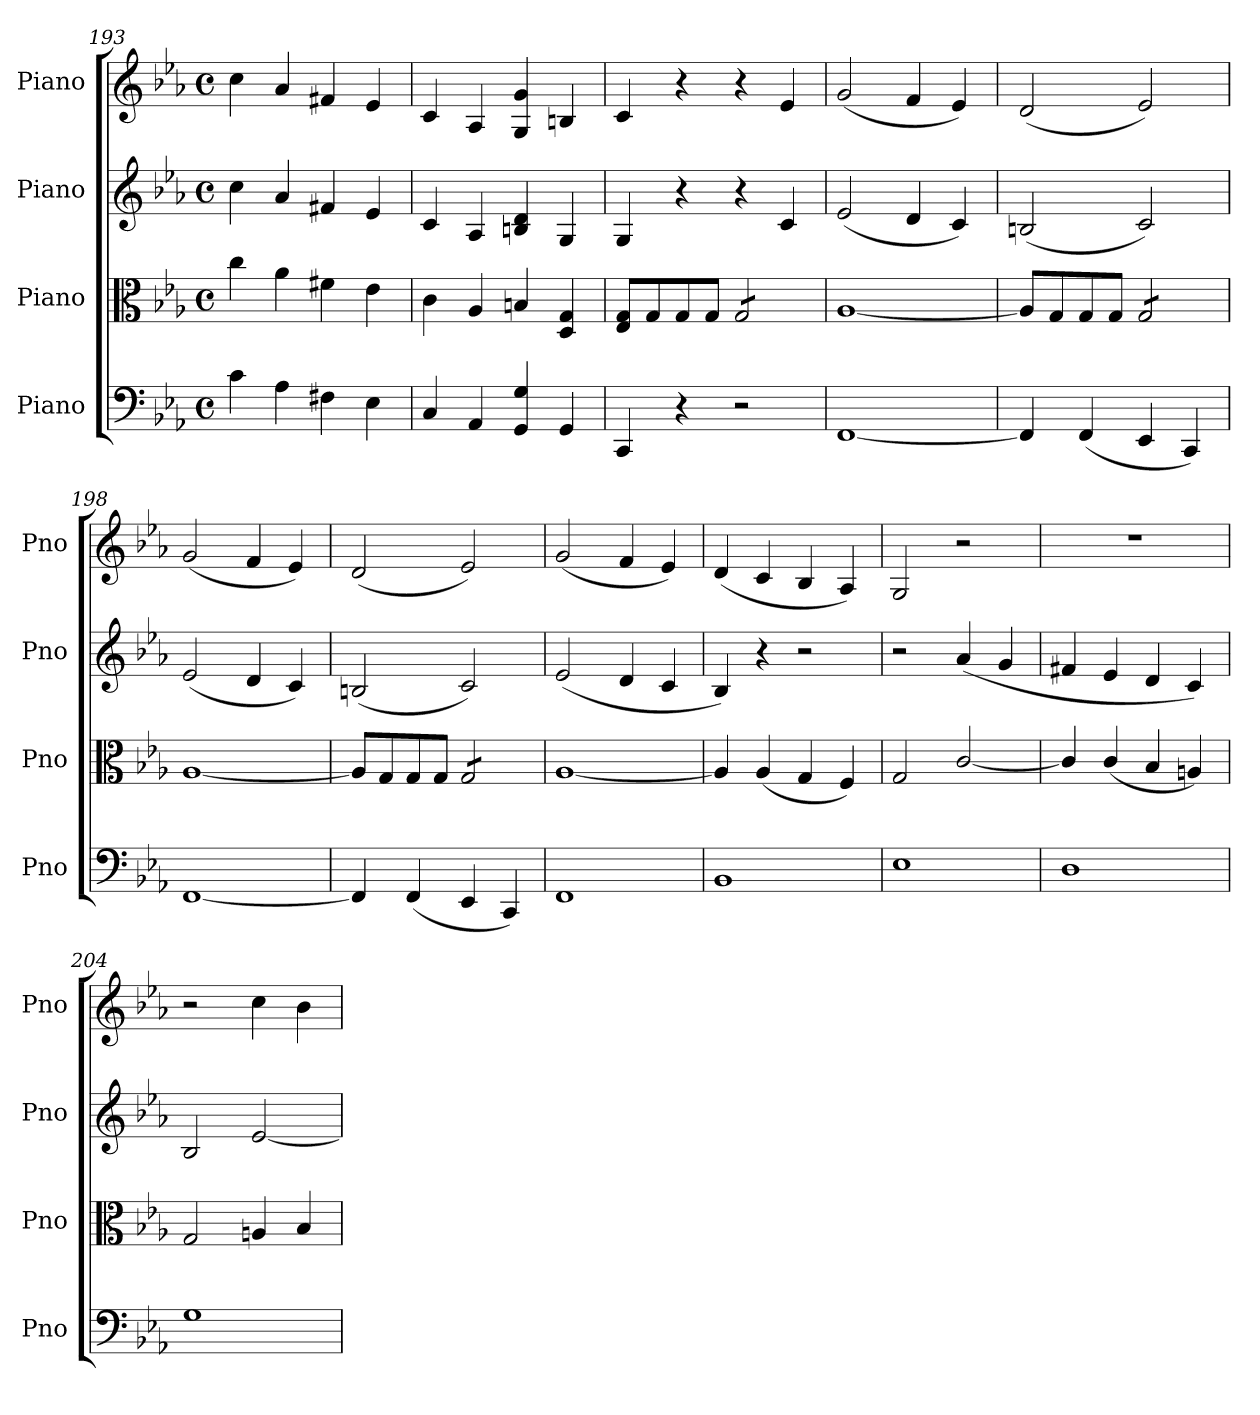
**kern	**kern	**kern	**kern
*part4	*part3	*part2	*part1
*staff4	*staff3	*staff2	*staff1
*I"Piano	*I"Piano	*I"Piano	*I"Piano
*I'Pno	*I'Pno	*I'Pno	*I'Pno
*clefF4	*clefC3	*clefG2	*clefG2
*k[b-e-a-]	*k[b-e-a-]	*k[b-e-a-]	*k[b-e-a-]
*M4/4	*M4/4	*M4/4	*M4/4
*met(c)	*met(c)	*met(c)	*met(c)
=193	=193	=193	=193
4c\	4cc\	4cc\	4cc\
4A-\	4a-\	4a-/	4a-/
4F#X\	4f#X\	4f#X/	4f#X/
4E-\	4e-\	4e-/	4e-/
=194	=194	=194	=194
4C/	4c\	4c/	4c/
4AA-/	4A-/	4A-/	4A-/
4GG/ 4G/	4Bn/	4Bn/ 4d/	4G/ 4g/
4GG/	4D/ 4G/	4G/	4Bn/
=195	=195	=195	=195
4CC/	8E-/ 8G/L	4G/	4c/
.	8G/	.	.
4r	8G/	4r	4r
.	8G/J	.	.
*	*tremolo	*	*
2r	8G/L	4r	4r
.	8G/	.	.
.	8G/	4c/	4e-/
.	8G/J	.	.
*	*Xtremolo	*	*
=196	=196	=196	=196
[1FF	[1A-	(2e-/	(2g/
.	.	4d/	4f/
.	.	4c/)	4e-/)
=197	=197	=197	=197
4FF/]	8A-/L]	(2Bn/	(2d/
.	8G/	.	.
(4FF/	8G/	.	.
.	8G/J	.	.
*	*tremolo	*	*
4EE-/	8G/L	2c/)	2e-/)
.	8G/	.	.
4CC/)	8G/	.	.
.	8G/J	.	.
*	*Xtremolo	*	*
=198	=198	=198	=198
[1FF	[1A-	(2e-/	(2g/
.	.	4d/	4f/
.	.	4c/)	4e-/)
=199	=199	=199	=199
4FF/]	8A-/L]	(2Bn/	(2d/
.	8G/	.	.
(4FF/	8G/	.	.
.	8G/J	.	.
*	*tremolo	*	*
4EE-/	8G/L	2c/)	2e-/)
.	8G/	.	.
4CC/)	8G/	.	.
.	8G/J	.	.
*	*Xtremolo	*	*
=200	=200	=200	=200
1FF	[1A-	(2e-/	(2g/
.	.	4d/	4f/
.	.	4c/	4e-/)
=201	=201	=201	=201
1BB-	4A-/]	4B-/)	(4d/
.	(4A-/	4r	4c/
.	4G/	2r	4B-/
.	4F/)	.	4A-/)
=202	=202	=202	=202
1E-	2G/	2r	2G/
.	[2c/	(4a-/	2r
.	.	4g/	.
!!LO:LB:g=z
=203	=203	=203	=203
1D	4c/]	4f#X/	1r
.	(4c/	4e-/	.
.	4B-/	4d/	.
.	4An/)	4c/)	.
=204	=204	=204	=204
1G	2G/	2B-/	2r
.	4An/	[2e-/	4cc\
.	4B-/	.	4b-\
=	=	=	=
*-	*-	*-	*-
